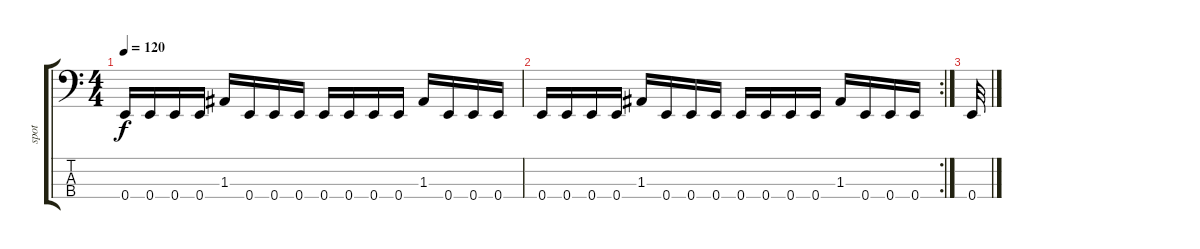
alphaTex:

\track ("spot" "spot") {instrument electricbassfinger}
\staff {score tabs}
\tuning (G2 D2 A1 E1) {hide}
\ts (4 4)
\tempo 120
\clef f4
\ks c
0.4.16{dy f} 0.4.16 0.4.16 0.4.16 1.3.16 0.4.16 0.4.16 0.4.16 0.4.16 0.4.16 0.4.16 0.4.16 1.3.16 0.4.16 0.4.16 0.4.16 |
\rc 2
0.4.16 0.4.16 0.4.16 0.4.16 1.3.16 0.4.16 0.4.16 0.4.16 0.4.16 0.4.16 0.4.16 0.4.16 1.3.16 0.4.16 0.4.16 0.4.16 |
0.4.32
